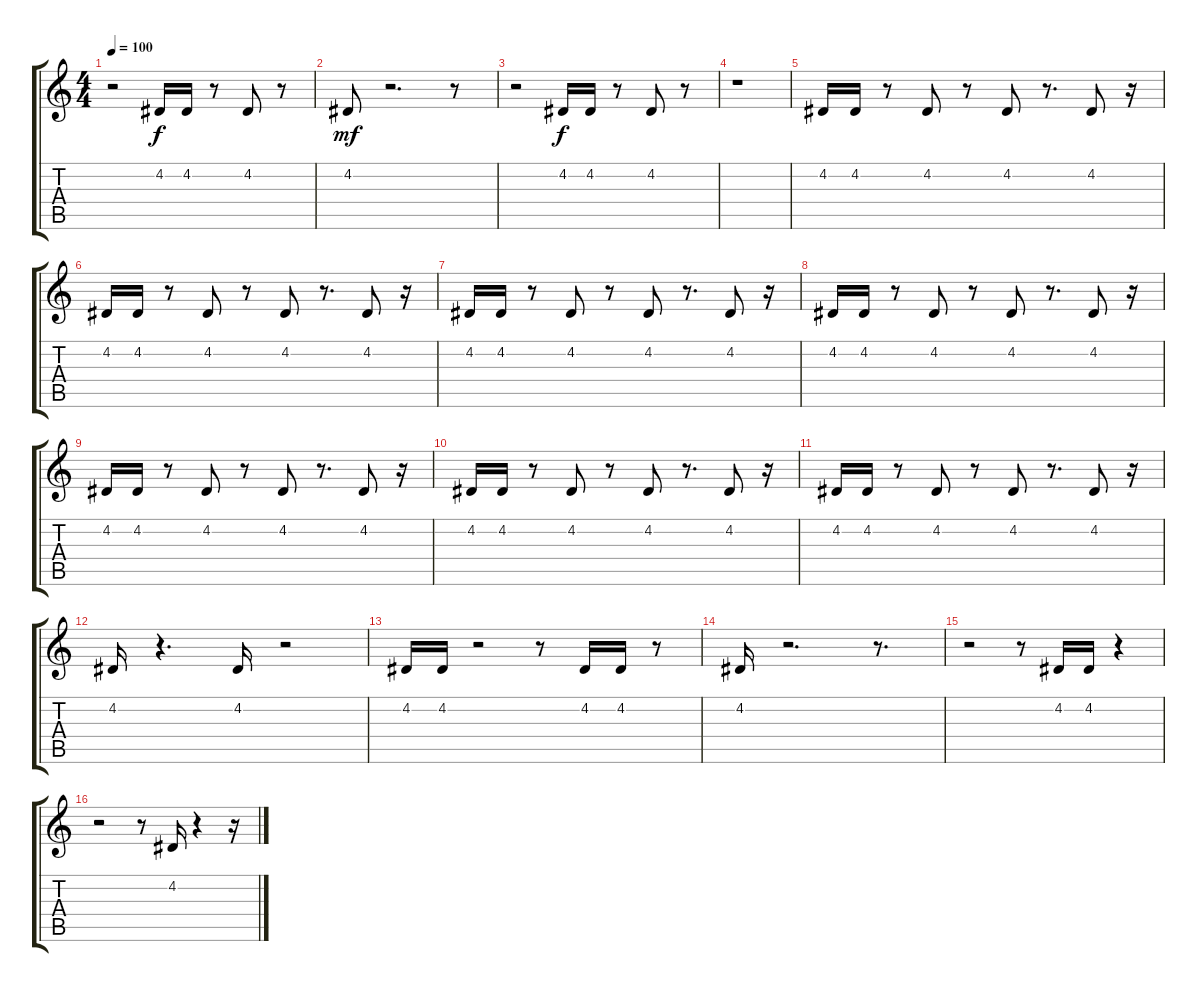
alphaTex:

\track "" {instrument lead5charang}
\staff {score tabs}
\tuning (E4 B3 G3 D3 A2 E2) {hide}
\ts (4 4)
\tempo 100
\clef g2
\ks c
r.2{dy f} 4.2.16 4.2.16 r.8 4.2.8 r.8 |
4.2.8{dy mf} r.2{d} r.8 |
r.2 4.2.16{dy f} 4.2.16 r.8 4.2.8 r.8 |
r.1 |
4.2.16 4.2.16 r.8 4.2.8 r.8 4.2.8 r.8{d} 4.2.8 r.16 |
4.2.16 4.2.16 r.8 4.2.8 r.8 4.2.8 r.8{d} 4.2.8 r.16 |
4.2.16 4.2.16 r.8 4.2.8 r.8 4.2.8 r.8{d} 4.2.8 r.16 |
4.2.16 4.2.16 r.8 4.2.8 r.8 4.2.8 r.8{d} 4.2.8 r.16 |
4.2.16 4.2.16 r.8 4.2.8 r.8 4.2.8 r.8{d} 4.2.8 r.16 |
4.2.16 4.2.16 r.8 4.2.8 r.8 4.2.8 r.8{d} 4.2.8 r.16 |
4.2.16 4.2.16 r.8 4.2.8 r.8 4.2.8 r.8{d} 4.2.8 r.16 |
4.2.16 r.4{d} 4.2.16 r.2 |
4.2.16 4.2.16 r.2 r.8 4.2.16 4.2.16 r.8 |
4.2.16 r.2{d} r.8{d} |
r.2 r.8 4.2.16 4.2.16 r.4 |
r.2 r.8 4.2.16 r.4 r.16
